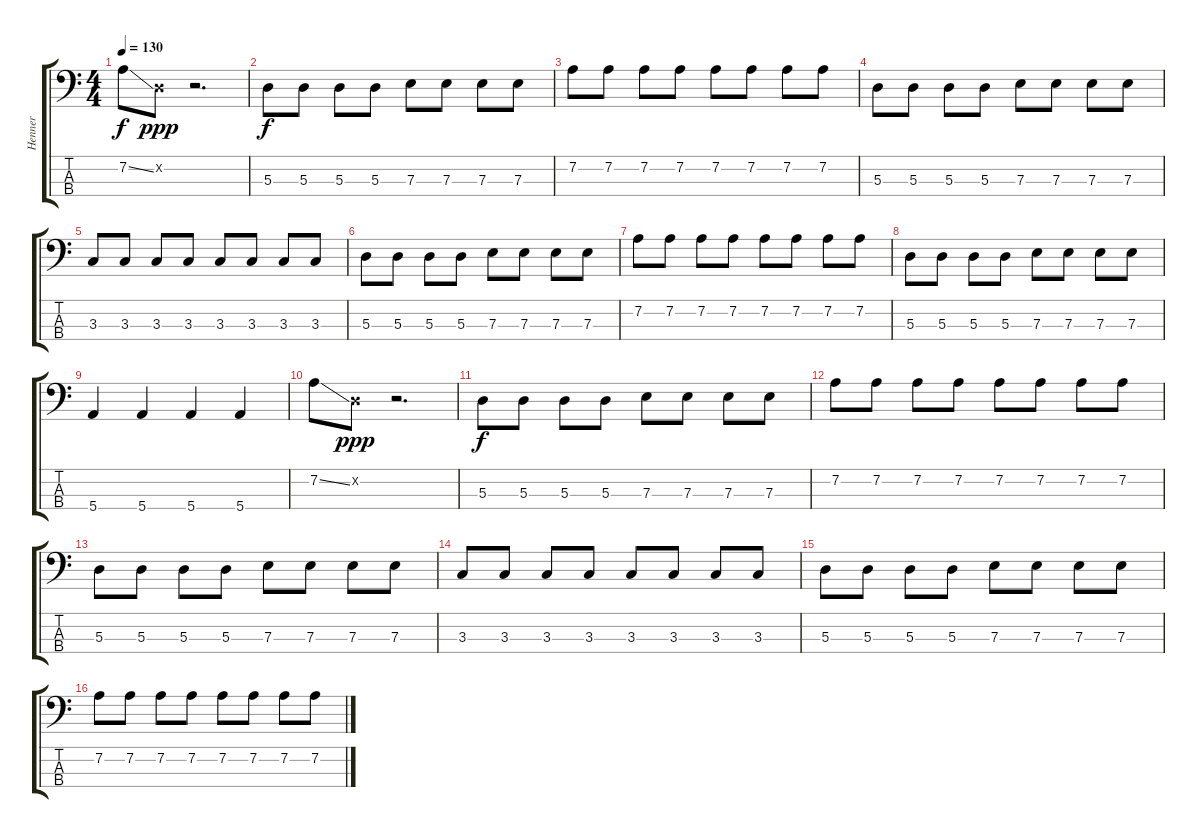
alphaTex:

\track ("Henner" "Henner") {instrument electricbassfinger}
\staff {score tabs}
\tuning (G2 D2 A1 E1) {hide}
\ts (4 4)
\tempo 130
\clef f4
\ks c
7.2{ss}.8{dy f} 0.2{x}.8{dy ppp} r.2{d} |
5.3.8{dy f} 5.3.8 5.3.8 5.3.8 7.3.8 7.3.8 7.3.8 7.3.8 |
7.2.8 7.2.8 7.2.8 7.2.8 7.2.8 7.2.8 7.2.8 7.2.8 |
5.3.8 5.3.8 5.3.8 5.3.8 7.3.8 7.3.8 7.3.8 7.3.8 |
3.3.8 3.3.8 3.3.8 3.3.8 3.3.8 3.3.8 3.3.8 3.3.8 |
5.3.8 5.3.8 5.3.8 5.3.8 7.3.8 7.3.8 7.3.8 7.3.8 |
7.2.8 7.2.8 7.2.8 7.2.8 7.2.8 7.2.8 7.2.8 7.2.8 |
5.3.8 5.3.8 5.3.8 5.3.8 7.3.8 7.3.8 7.3.8 7.3.8 |
5.4.4 5.4.4 5.4.4 5.4.4 |
7.2{ss}.8 0.2{x}.8{dy ppp} r.2{d} |
5.3.8{dy f} 5.3.8 5.3.8 5.3.8 7.3.8 7.3.8 7.3.8 7.3.8 |
7.2.8 7.2.8 7.2.8 7.2.8 7.2.8 7.2.8 7.2.8 7.2.8 |
5.3.8 5.3.8 5.3.8 5.3.8 7.3.8 7.3.8 7.3.8 7.3.8 |
3.3.8 3.3.8 3.3.8 3.3.8 3.3.8 3.3.8 3.3.8 3.3.8 |
5.3.8 5.3.8 5.3.8 5.3.8 7.3.8 7.3.8 7.3.8 7.3.8 |
7.2.8 7.2.8 7.2.8 7.2.8 7.2.8 7.2.8 7.2.8 7.2.8
